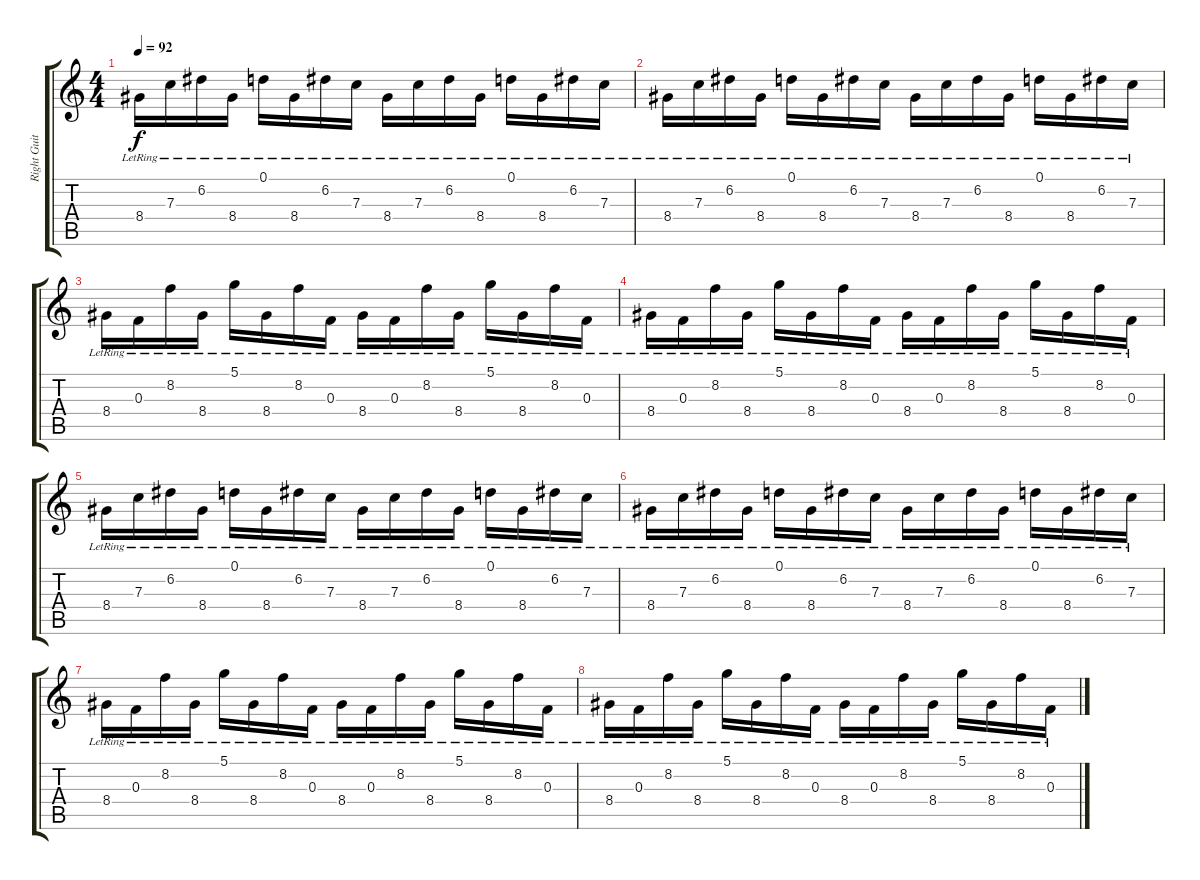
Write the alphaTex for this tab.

\track ("Right Guitar" "Right Guit") {instrument distortionguitar}
\staff {score tabs}
\tuning (D4 A3 F3 C3 G2 C2) {hide}
\ts (4 4)
\tempo 92
\clef g2
\ks c
8.4{lr}.16{dy f} 7.3{lr}.16 6.2{lr}.16 8.4{lr}.16 0.1{lr}.16 8.4{lr}.16 6.2{lr}.16 7.3{lr}.16 8.4{lr}.16 7.3{lr}.16 6.2{lr}.16 8.4{lr}.16 0.1{lr}.16 8.4{lr}.16 6.2{lr}.16 7.3{lr}.16 |
8.4{lr}.16 7.3{lr}.16 6.2{lr}.16 8.4{lr}.16 0.1{lr}.16 8.4{lr}.16 6.2{lr}.16 7.3{lr}.16 8.4{lr}.16 7.3{lr}.16 6.2{lr}.16 8.4{lr}.16 0.1{lr}.16 8.4{lr}.16 6.2{lr}.16 7.3{lr}.16 |
8.4{lr}.16 0.3{lr}.16 8.2{lr}.16 8.4{lr}.16 5.1{lr}.16 8.4{lr}.16 8.2{lr}.16 0.3{lr}.16 8.4{lr}.16 0.3{lr}.16 8.2{lr}.16 8.4{lr}.16 5.1{lr}.16 8.4{lr}.16 8.2{lr}.16 0.3{lr}.16 |
8.4{lr}.16 0.3{lr}.16 8.2{lr}.16 8.4{lr}.16 5.1{lr}.16 8.4{lr}.16 8.2{lr}.16 0.3{lr}.16 8.4{lr}.16 0.3{lr}.16 8.2{lr}.16 8.4{lr}.16 5.1{lr}.16 8.4{lr}.16 8.2{lr}.16 0.3{lr}.16 |
8.4{lr}.16 7.3{lr}.16 6.2{lr}.16 8.4{lr}.16 0.1{lr}.16 8.4{lr}.16 6.2{lr}.16 7.3{lr}.16 8.4{lr}.16 7.3{lr}.16 6.2{lr}.16 8.4{lr}.16 0.1{lr}.16 8.4{lr}.16 6.2{lr}.16 7.3{lr}.16 |
8.4{lr}.16 7.3{lr}.16 6.2{lr}.16 8.4{lr}.16 0.1{lr}.16 8.4{lr}.16 6.2{lr}.16 7.3{lr}.16 8.4{lr}.16 7.3{lr}.16 6.2{lr}.16 8.4{lr}.16 0.1{lr}.16 8.4{lr}.16 6.2{lr}.16 7.3{lr}.16 |
8.4{lr}.16 0.3{lr}.16 8.2{lr}.16 8.4{lr}.16 5.1{lr}.16 8.4{lr}.16 8.2{lr}.16 0.3{lr}.16 8.4{lr}.16 0.3{lr}.16 8.2{lr}.16 8.4{lr}.16 5.1{lr}.16 8.4{lr}.16 8.2{lr}.16 0.3{lr}.16 |
8.4{lr}.16 0.3{lr}.16 8.2{lr}.16 8.4{lr}.16 5.1{lr}.16 8.4{lr}.16 8.2{lr}.16 0.3{lr}.16 8.4{lr}.16 0.3{lr}.16 8.2{lr}.16 8.4{lr}.16 5.1{lr}.16 8.4{lr}.16 8.2{lr}.16 0.3{lr}.16
